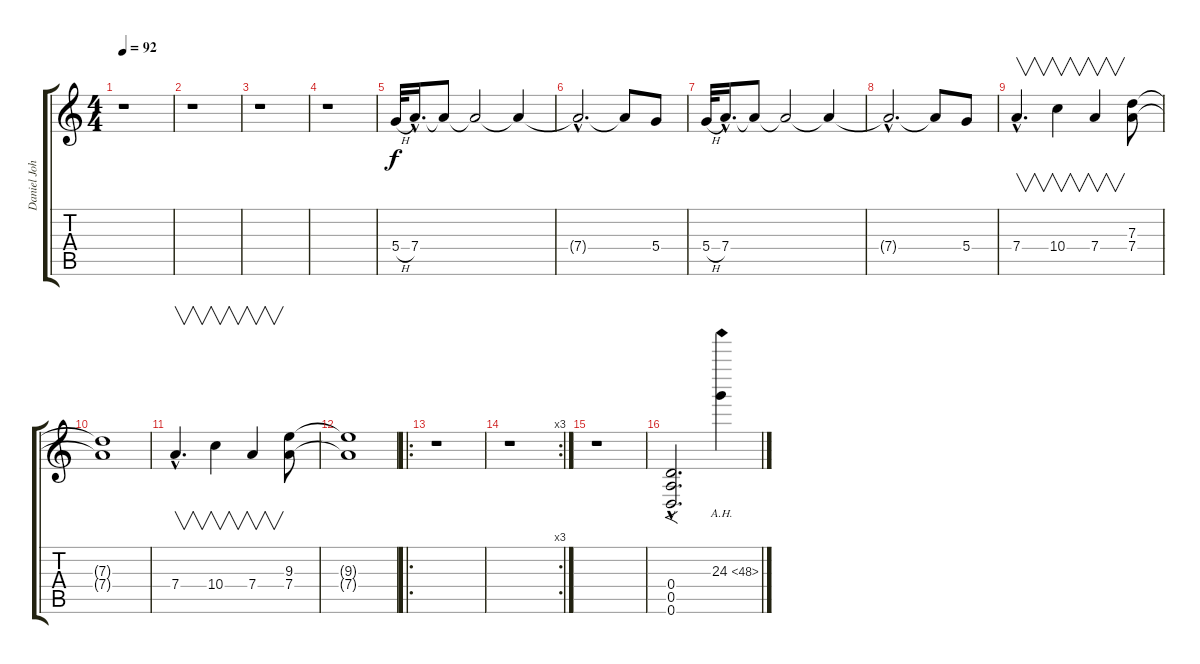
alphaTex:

\track ("Daniel Johns (Gtr 2)" "Daniel Joh") {instrument distortionguitar}
\staff {score tabs}
\tuning (E4 B3 G3 D3 A2 D2) {hide}
\ts (4 4)
\tempo 92
\clef g2
\ks c
r.1{dy f instrument distortionguitar} |
r.1 |
r.1 |
r.1 |
5.4{h}.32 7.4{hac}.16{d} 7.4{t}.8 7.4{t}.2 7.4{t}.4 |
7.4{hac t}.2{d} 7.4{t}.8 5.4.8 |
5.4{h}.32 7.4{hac}.16{d} 7.4{t}.8 7.4{t}.2 7.4{t}.4 |
7.4{hac t}.2{d} 7.4{t}.8 5.4.8 |
7.4{hac}.4{v d} 10.4.4{v} 7.4.4{v} (7.3 7.4).8 |
(7.3{t} 7.4{t}).1 |
7.4{hac}.4{v d} 10.4.4{v} 7.4.4{v} (9.3 7.4).8 |
(9.3{t} 7.4{t}).1 |
\ro
r.1 |
\rc 3
r.1 |
r.1 |
(0.4{hac} 0.5{hac} 0.6{hac}).2{f d} 24.3{ah 24}.4
